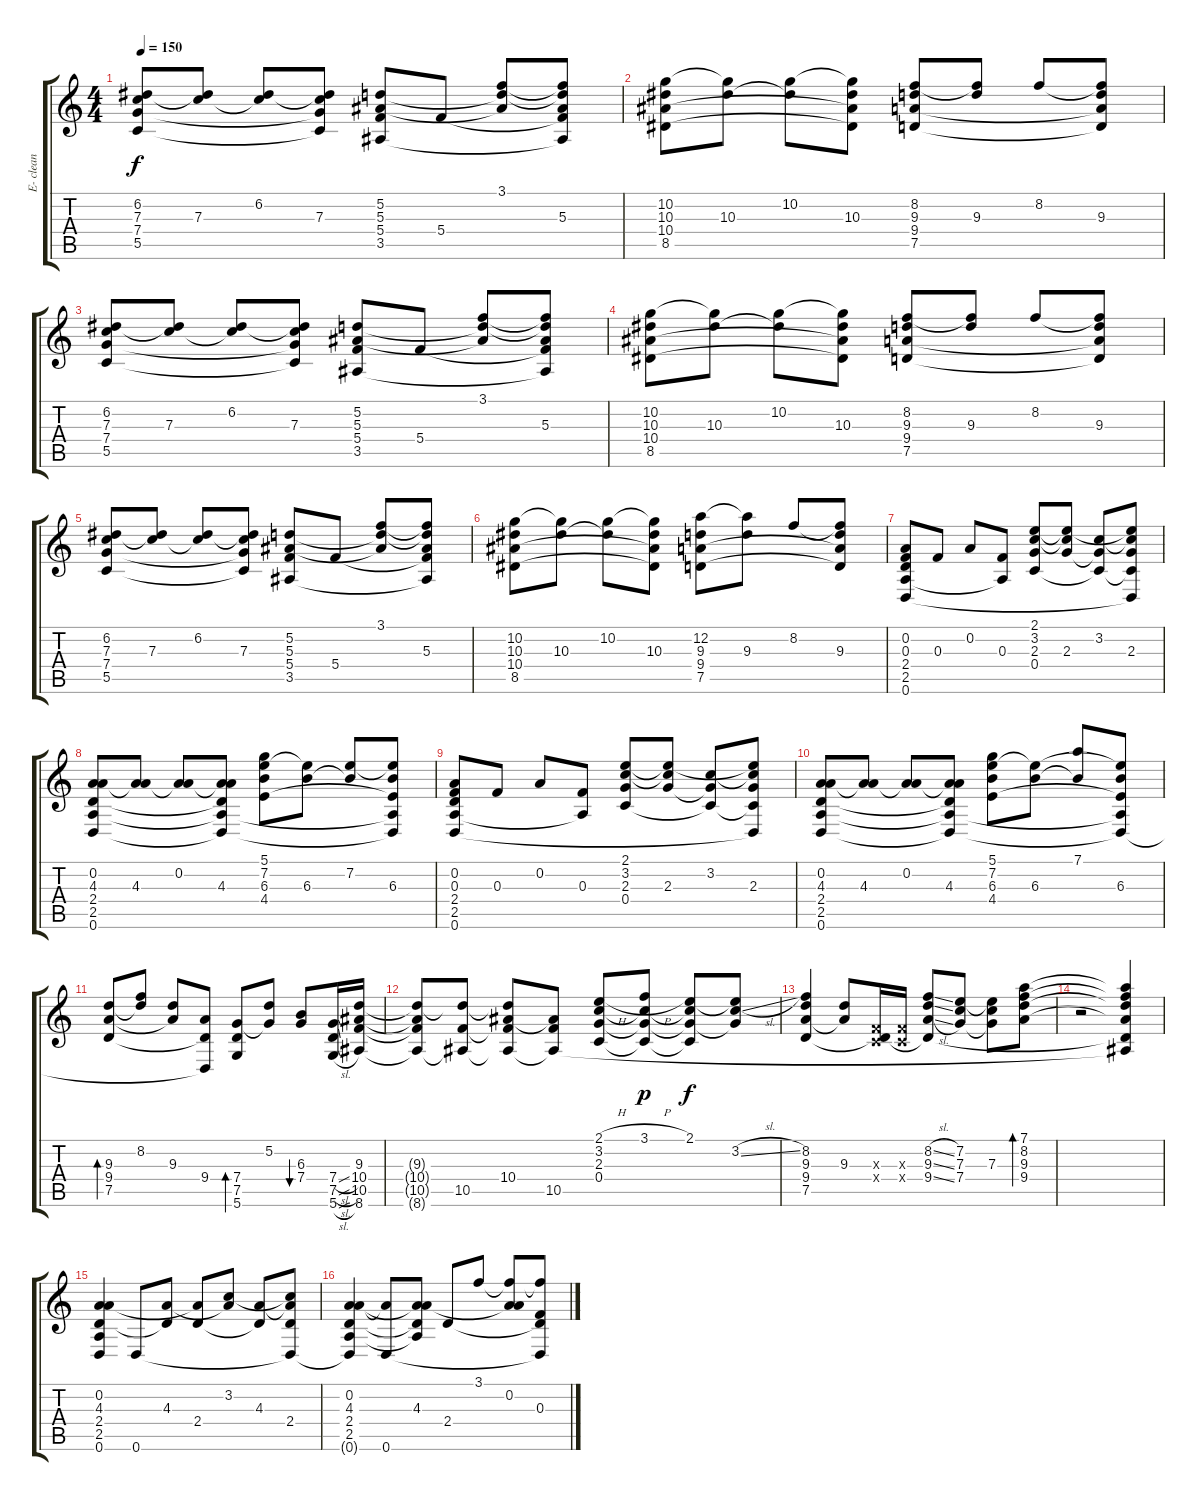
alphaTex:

\track ("E- clean" "E- clean") {instrument electricguitarclean}
\staff {score tabs}
\tuning (D4 A3 F3 C3 G2 D2) {hide}
\ts (4 4)
\tempo 150
\clef g2
\ks c
(6.2 7.3 7.4 5.5).8{dy f} (6.2{t} 7.3).8 (6.2 7.3{t}).8 (6.2{t} 7.3 7.4{t} 5.5{t}).8 (5.2 5.3 5.4 3.5).8 5.4.8 (3.1 5.2{t} 5.3{t}).8 (3.1{t} 5.2{t} 5.3 5.4{t} 3.5{t}).8 |
(10.2 10.3 10.4 8.5).8 (10.2{t} 10.3).8 (10.2 10.3{t}).8 (10.2{t} 10.3 10.4{t} 8.5{t}).8 (8.2 9.3 9.4 7.5).8 (8.2{t} 9.3).8 8.2.8 (8.2{t} 9.3 9.4{t} 7.5{t}).8 |
(6.2 7.3 7.4 5.5).8 (6.2{t} 7.3).8 (6.2 7.3{t}).8 (6.2{t} 7.3 7.4{t} 5.5{t}).8 (5.2 5.3 5.4 3.5).8 5.4.8 (3.1 5.2{t} 5.3{t}).8 (3.1{t} 5.2{t} 5.3 5.4{t} 3.5{t}).8 |
(10.2 10.3 10.4 8.5).8 (10.2{t} 10.3).8 (10.2 10.3{t}).8 (10.2{t} 10.3 10.4{t} 8.5{t}).8 (8.2 9.3 9.4 7.5).8 (8.2{t} 9.3).8 8.2.8 (8.2{t} 9.3 9.4{t} 7.5{t}).8 |
(6.2 7.3 7.4 5.5).8 (6.2{t} 7.3).8 (6.2 7.3{t}).8 (6.2{t} 7.3 7.4{t} 5.5{t}).8 (5.2 5.3 5.4 3.5).8 5.4.8 (3.1 5.2{t} 5.3{t}).8 (3.1{t} 5.2{t} 5.3 5.4{t} 3.5{t}).8 |
(10.2 10.3 10.4 8.5).8 (10.2{t} 10.3).8 (10.2 10.3{t}).8 (10.2{t} 10.3 10.4{t} 8.5{t}).8 (12.2 9.3 9.4 7.5).8 (12.2{t} 9.3).8 8.2.8 (8.2{t} 9.3 9.4{t} 7.5{t}).8 |
(0.2 0.3 2.4 2.5 0.6).8 0.3.8 0.2.8 (0.3 2.5{t}).8 (2.1 3.2 2.3 0.4).8 (2.1{t} 3.2{t} 2.3).8 (3.2 2.3{t} 0.4{t}).8 (2.1{t} 3.2{t} 2.3 0.4{t} 0.6{t}).8 |
(0.2 4.3 2.4 2.5 0.6).8 (0.2{t} 4.3).8 (0.2 4.3{t}).8 (0.2{t} 4.3 2.4{t} 2.5{t} 0.6{t}).8 (5.1 7.2 6.3 4.4).8 (7.2{t} 6.3).8 (7.2 6.3{t}).8 (7.2{t} 6.3 4.4{t} 2.5{t} 0.6{t}).8 |
(0.2 0.3 2.4 2.5 0.6).8 0.3.8 0.2.8 (0.3 2.5{t}).8 (2.1 3.2 2.3 0.4).8 (2.1{t} 3.2{t} 2.3).8 (3.2 2.3{t} 0.4{t}).8 (2.1{t} 3.2{t} 2.3 0.4{t} 0.6{t}).8 |
(0.2 4.3 2.4 2.5 0.6).8 (0.2{t} 4.3).8 (0.2 4.3{t}).8 (0.2{t} 4.3 2.4{t} 2.5{t} 0.6{t}).8 (5.1 7.2 6.3 4.4).8 (7.2{t} 6.3).8 (7.1 6.3{t}).8 (7.2{t} 6.3 4.4{t} 2.5{t} 0.6{t}).8 |
(9.3 9.4 7.5).8{bd 240} (8.2 9.3{t}).8 (9.3 9.4{t}).8 (9.4 7.5{t} 0.6{t}).8 (7.4 7.5 5.6).8{bd 240} (5.2 7.4{t}).8 (6.3 7.4).8{bu 240} (7.4{sl} 7.5{sl} 5.6{sl}).16 (9.3 10.4 10.5 8.6).16 |
(9.3{t} 10.4{t} 10.5{t} 8.6{t}).8 (9.3{t} 10.5 8.6{t}).8 (9.3{t} 10.4 10.5{t} 8.6{t}).8 (10.4{t} 10.5 8.6{t}).8 (2.1{h} 3.2 2.3 0.4).8 (3.1{h} 3.2{t} 2.3{t} 0.4{t}).8{dy p} (2.1 3.2{t} 2.3{t} 0.4{t}).8{dy f} (2.1{t} 3.2{sl} 2.3{t}).8 |
(8.2 9.3 9.4 7.5).4 (9.3 9.4{t}).8 (0.3{x} 0.4{x} 7.5{t}).16 (0.3{x} 0.4{x}).16 (8.2{sl} 9.3{sl} 9.4{sl} 7.5{t}).8 (7.2 7.3 7.4).8 (7.2{t} 7.3 7.4{t}).8 (7.1 8.2 9.3 9.4).8{bd 240} |
r.2 (7.1{t} 8.2{t} 9.3{t} 9.4{t} 7.5{t} 8.6{t}).4 |
(0.2 4.3 2.4 2.5 0.6).4 0.6.8 (4.3 2.4{t}).8 (0.2{t} 2.4).8 (3.2 4.3{t}).8 (4.3 2.4{t}).8 (3.2{t} 4.3{t} 2.4 0.6{t}).8 |
(0.2 4.3 2.4 2.5 0.6{t}).4 (4.3{t} 0.6).8 (0.2{t} 4.3 2.4{t} 2.5{t}).8 2.4.8 3.1.8 (3.1{t} 0.2 4.3{t}).8 (3.1{t} 0.3 2.4{t} 0.6{t}).8
